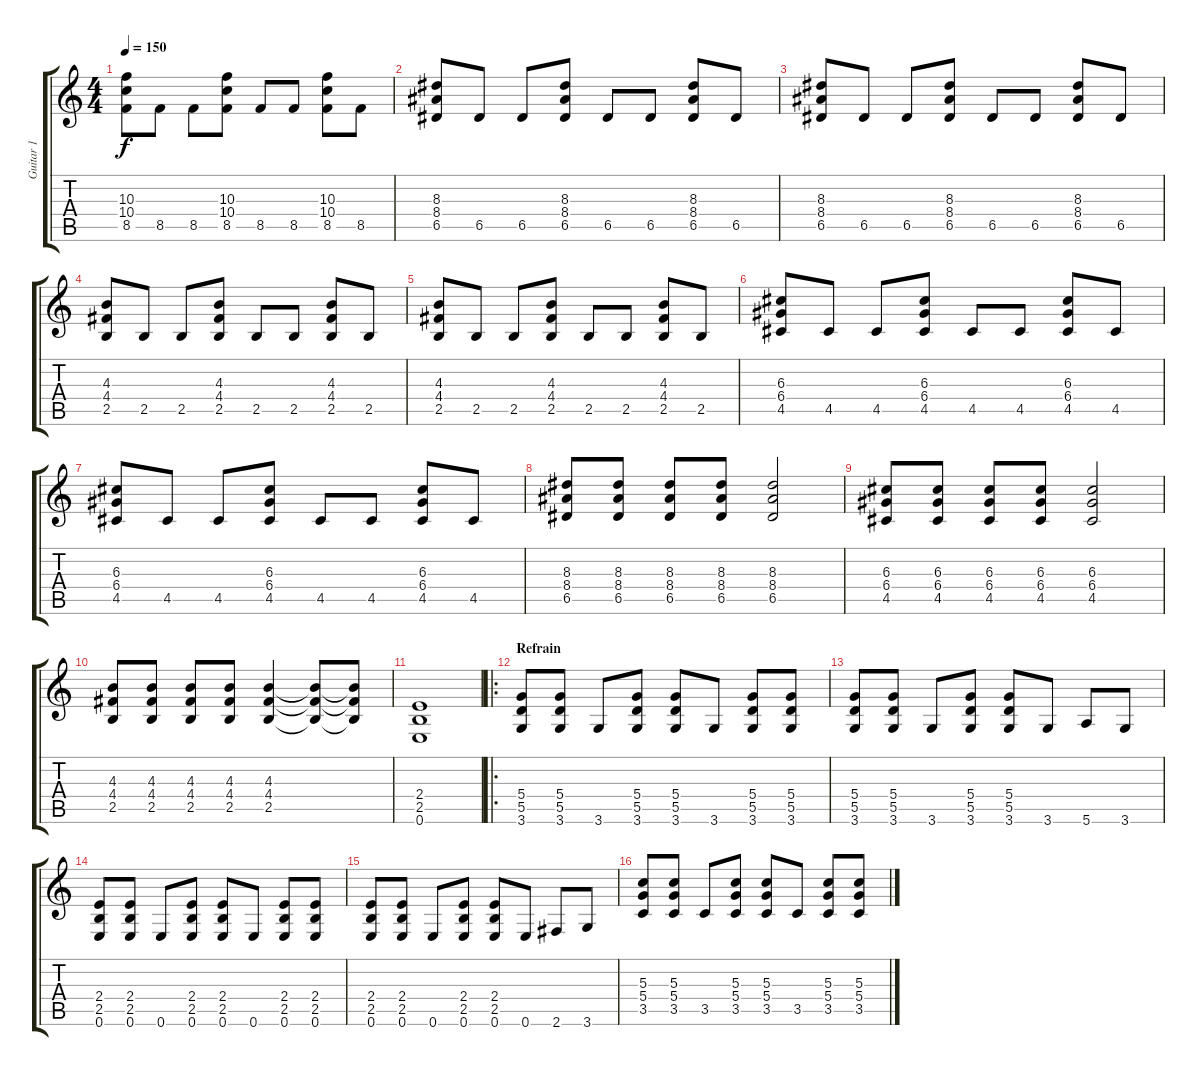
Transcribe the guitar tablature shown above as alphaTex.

\track ("Guitar 1" "Guitar 1") {instrument overdrivenguitar}
\staff {score tabs}
\tuning (E4 B3 G3 D3 A2 E2) {hide}
\ts (4 4)
\tempo 150
\clef g2
\ks c
(10.3 10.4 8.5).8{dy f volume 16} 8.5.8 8.5.8 (10.3 10.4 8.5).8 8.5.8 8.5.8 (10.3 10.4 8.5).8 8.5.8 |
(8.3 8.4 6.5).8 6.5.8 6.5.8 (8.3 8.4 6.5).8 6.5.8 6.5.8 (8.3 8.4 6.5).8 6.5.8 |
(8.3 8.4 6.5).8 6.5.8 6.5.8 (8.3 8.4 6.5).8 6.5.8 6.5.8 (8.3 8.4 6.5).8 6.5.8 |
(4.3 4.4 2.5).8 2.5.8 2.5.8 (4.3 4.4 2.5).8 2.5.8 2.5.8 (4.3 4.4 2.5).8 2.5.8 |
(4.3 4.4 2.5).8 2.5.8 2.5.8 (4.3 4.4 2.5).8 2.5.8 2.5.8 (4.3 4.4 2.5).8 2.5.8 |
(6.3 6.4 4.5).8 4.5.8 4.5.8 (6.3 6.4 4.5).8 4.5.8 4.5.8 (6.3 6.4 4.5).8 4.5.8 |
(6.3 6.4 4.5).8 4.5.8 4.5.8 (6.3 6.4 4.5).8 4.5.8 4.5.8 (6.3 6.4 4.5).8 4.5.8 |
(8.3 8.4 6.5).8 (8.3 8.4 6.5).8 (8.3 8.4 6.5).8 (8.3 8.4 6.5).8 (8.3 8.4 6.5).2 |
(6.3 6.4 4.5).8 (6.3 6.4 4.5).8 (6.3 6.4 4.5).8 (6.3 6.4 4.5).8 (6.3 6.4 4.5).2 |
(4.3 4.4 2.5).8 (4.3 4.4 2.5).8 (4.3 4.4 2.5).8 (4.3 4.4 2.5).8 (4.3 4.4 2.5).4 (4.3{t} 4.4{t} 2.5{t}).8 (4.3{t} 4.4{t} 2.5{t}).8 |
(2.4 2.5 0.6).1 |
\ro
\section ("" "Refrain ")
(5.4 5.5 3.6).8 (5.4 5.5 3.6).8 3.6.8 (5.4 5.5 3.6).8 (5.4 5.5 3.6).8 3.6.8 (5.4 5.5 3.6).8 (5.4 5.5 3.6).8 |
(5.4 5.5 3.6).8 (5.4 5.5 3.6).8 3.6.8 (5.4 5.5 3.6).8 (5.4 5.5 3.6).8 3.6.8 5.6.8 3.6.8 |
(2.4 2.5 0.6).8 (2.4 2.5 0.6).8 0.6.8 (2.4 2.5 0.6).8 (2.4 2.5 0.6).8 0.6.8 (2.4 2.5 0.6).8 (2.4 2.5 0.6).8 |
(2.4 2.5 0.6).8 (2.4 2.5 0.6).8 0.6.8 (2.4 2.5 0.6).8 (2.4 2.5 0.6).8 0.6.8 2.6.8 3.6.8 |
(5.3 5.4 3.5).8 (5.3 5.4 3.5).8 3.5.8 (5.3 5.4 3.5).8 (5.3 5.4 3.5).8 3.5.8 (5.3 5.4 3.5).8 (5.3 5.4 3.5).8
